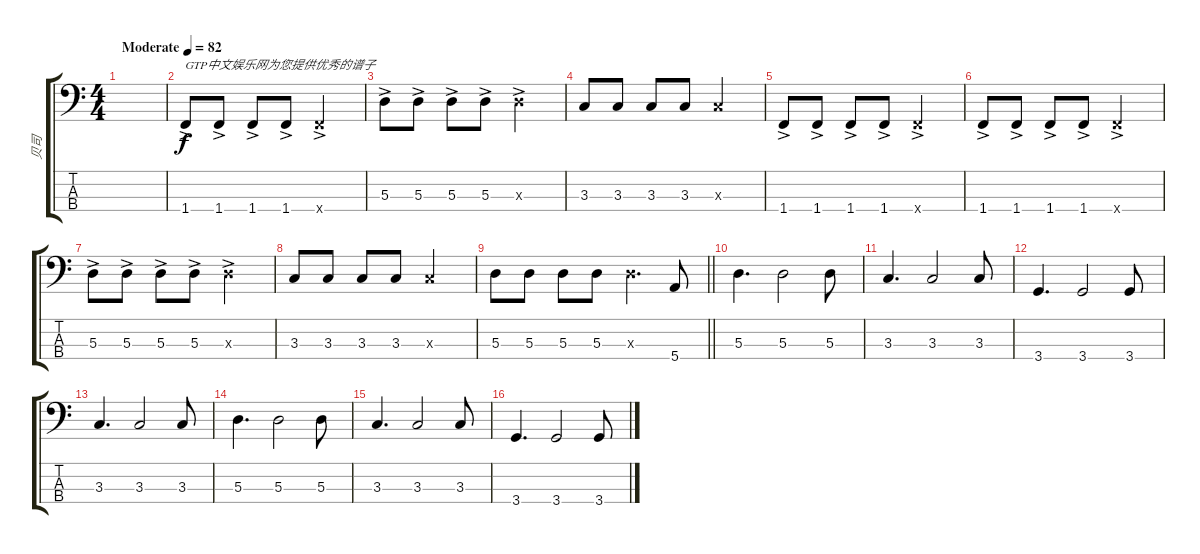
\track ("贝司" "贝司") {instrument electricbassfinger}
\staff {score tabs}
\tuning (G2 D2 A1 E1) {hide}
\ts (4 4)
\tempo (82 "Moderate")
\clef f4
\ks c
|
1.4{ac}.8{txt "GTP中文娱乐网为您提供优秀的谱子"} 1.4{ac}.8 1.4{ac}.8 1.4{ac}.8 1.4{ac x}.2 |
5.3{ac}.8 5.3{ac}.8 5.3{ac}.8 5.3{ac}.8 5.3{ac x}.2 |
3.3.8 3.3.8 3.3.8 3.3.8 3.3{x}.2 |
1.4{ac}.8 1.4{ac}.8 1.4{ac}.8 1.4{ac}.8 1.4{ac x}.2 |
1.4{ac}.8 1.4{ac}.8 1.4{ac}.8 1.4{ac}.8 1.4{ac x}.2 |
5.3{ac}.8 5.3{ac}.8 5.3{ac}.8 5.3{ac}.8 5.3{ac x}.2 |
3.3.8 3.3.8 3.3.8 3.3.8 3.3{x}.2 |
\barLineRight lightlight
5.3.8 5.3.8 5.3.8 5.3.8 5.3{x}.4{d} 5.4.8 |
\section ("" "")
5.3.4{d} 5.3.2 5.3.8 |
3.3.4{d} 3.3.2 3.3.8 |
3.4.4{d} 3.4.2 3.4.8 |
3.3.4{d} 3.3.2 3.3.8 |
5.3.4{d} 5.3.2 5.3.8 |
3.3.4{d} 3.3.2 3.3.8 |
3.4.4{d} 3.4.2 3.4.8
